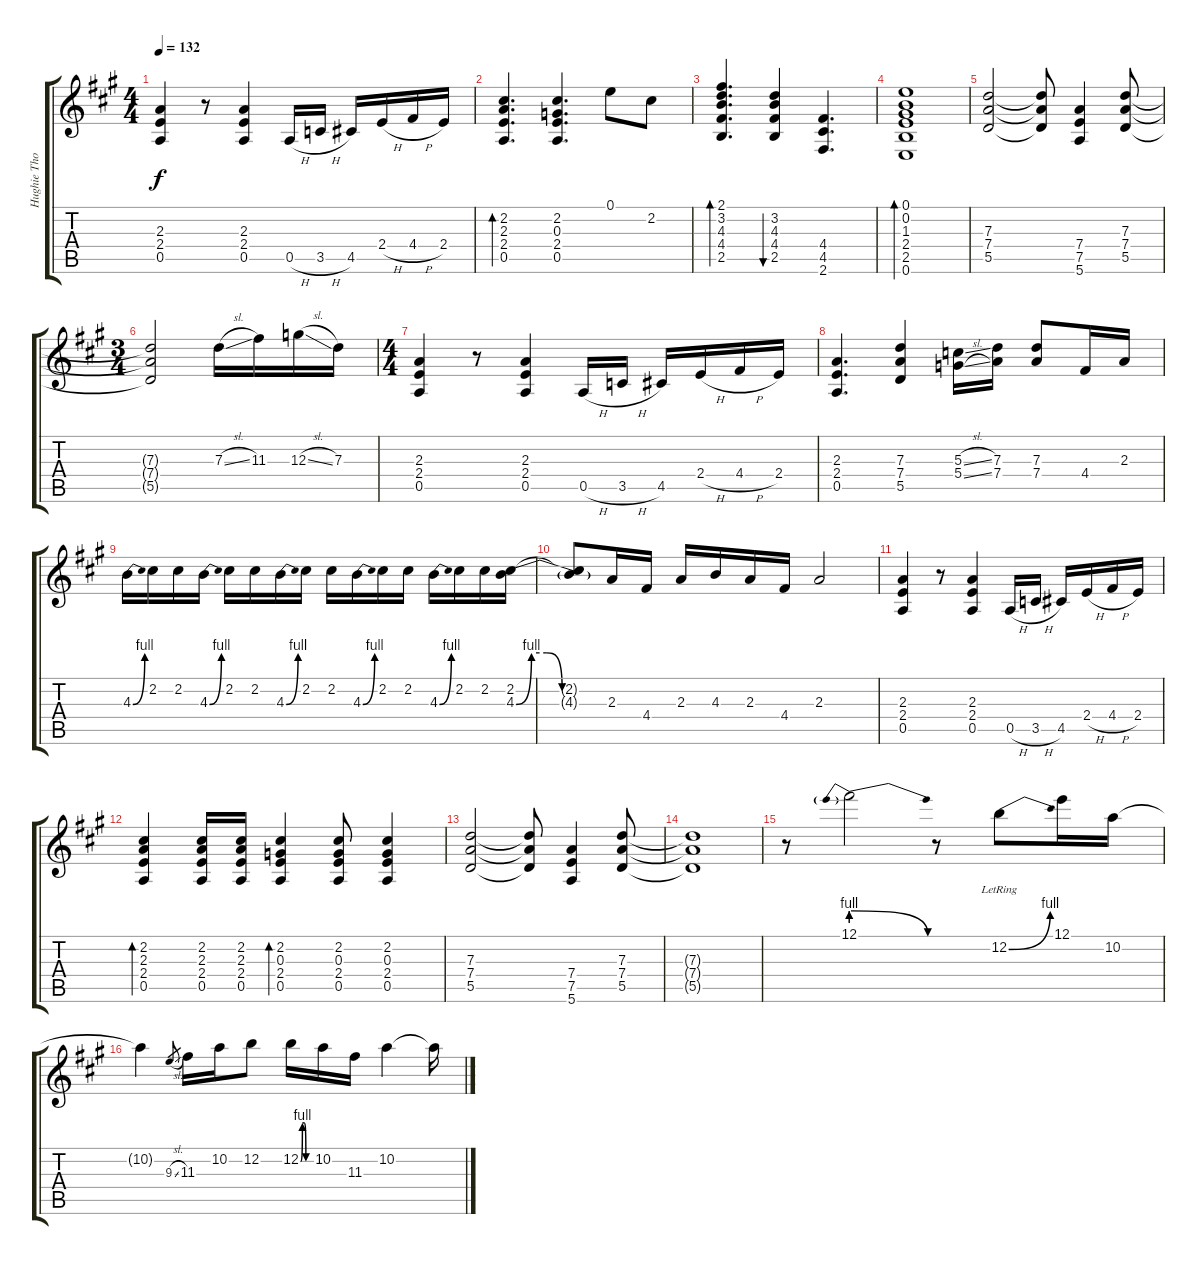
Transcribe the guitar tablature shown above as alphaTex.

\track ("Hughie Thomasson Guitar" "Hughie Tho") {instrument overdrivenguitar}
\staff {score tabs}
\tuning (E4 B3 G3 D3 A2 E2) {hide}
\ts (4 4)
\tempo 132
\clef g2
\ks a
(2.3 2.4 0.5).4{dy f} r.8 (2.3 2.4 0.5).4 0.5{h}.16 3.5{h}.16 4.5.16 2.4{h}.16 4.4{h}.16 2.4.16 |
(2.2 2.3 2.4 0.5).4{d bd 240} (2.2 0.3 2.4 0.5).4{d} 0.1.8 2.2.8 |
(2.1 3.2 4.3 4.4 2.5).4{d bd 240} (3.2 4.3 4.4 2.5).4{bu 60} (4.4 4.5 2.6).4{d} |
(0.1 0.2 1.3 2.4 2.5 0.6).1{bd 240} |
(7.3 7.4 5.5).2 (7.3{t} 7.4{t} 5.5{t}).8 (7.4 7.5 5.6).4 (7.3 7.4 5.5).8 |
\ts (3 4)
(7.3{t} 7.4{t} 5.5{t}).2 7.3{sl}.16 11.3.16 12.3{sl}.16 7.3.16 |
\ts (4 4)
(2.3 2.4 0.5).4 r.8 (2.3 2.4 0.5).4 0.5{h}.16 3.5{h}.16 4.5.16 2.4{h}.16 4.4{h}.16 2.4.16 |
(2.3 2.4 0.5).4{d} (7.3 7.4 5.5).4 (5.3{sl} 5.4{sl}).16 (7.3 7.4).16 (7.3 7.4).8 4.4.16{volume 16 balance 8 instrument electricguitarclean} 2.3.16 |
4.3{be (bend 0 0 60 4)}.16 2.2.16 2.2.16 4.3{be (bend 0 0 60 4)}.16 2.2.16 2.2.16 4.3{be (bend 0 0 60 4)}.16 2.2.16 2.2.16 4.3{be (bend 0 0 60 4)}.16 2.2.16 2.2.16 4.3{be (bend 0 0 60 4)}.16 2.2.16 2.2.16 (2.2 4.3{be (custom 0 0 10 4 20 4 30 0 60 0)}).16 |
(2.2{t} 4.3{t}).8 2.3.16 4.4.16 2.3.16 4.3.16 2.3.16 4.4.16 2.3.2 |
(2.3 2.4 0.5).4{volume 12 balance 16 instrument electricguitarclean} r.8 (2.3 2.4 0.5).4 0.5{h}.16 3.5{h}.16 4.5.16 2.4{h}.16 4.4{h}.16 2.4.16 |
(2.2 2.3 2.4 0.5).4{bd 240} (2.2 2.3 2.4 0.5).16 (2.2 2.3 2.4 0.5).16 (2.2 0.3 2.4 0.5).4{bd 240} (2.2 0.3 2.4 0.5).8 (2.2 0.3 2.4 0.5).4 |
(7.3 7.4 5.5).2 (7.3{t} 7.4{t} 5.5{t}).8 (7.4 7.5 5.6).4 (7.3 7.4 5.5).8 |
(7.3{t} 7.4{t} 5.5{t}).1 |
r.8 12.1{be (prebendrelease 0 4 60 0)}.2{volume 16 balance 8 instrument overdrivenguitar} r.8 12.2{be (bend 0 0 60 4) lr}.8 12.1.16 10.2.16 |
10.2{t}.4 9.3{sl}.8{gr} 11.3.16 10.2.16 12.2.8 12.2{be (custom 0 0 10 4 20 4 30 0 60 0)}.16 10.2.16 11.3.16 10.2.4 10.2{t}.16
